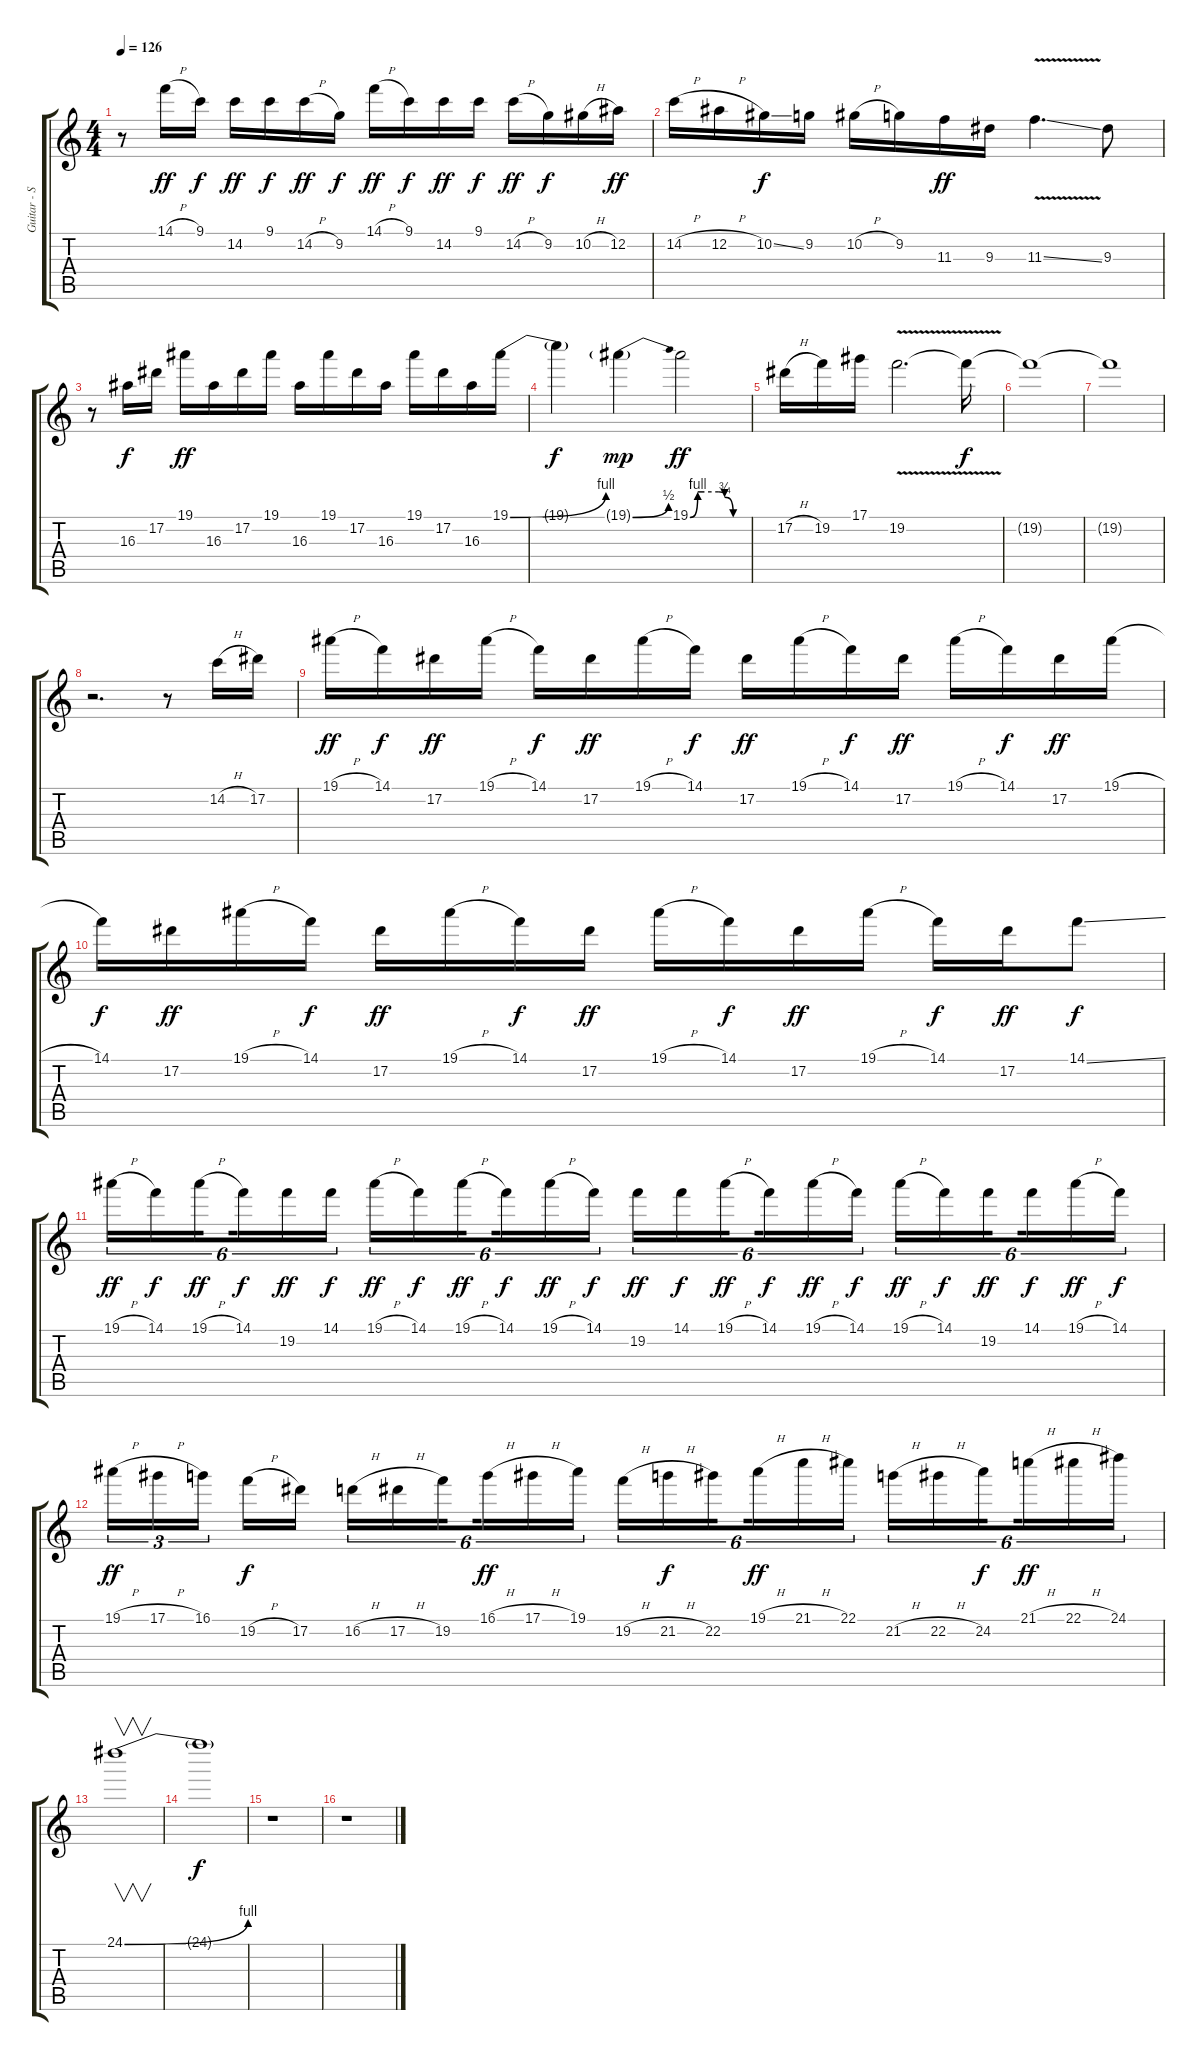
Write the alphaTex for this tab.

\track ("Guitar - Solo" "Guitar - S") {instrument overdrivenguitar}
\staff {score tabs}
\tuning (Eb4 Bb3 Gb3 Db3 Ab2 Eb2) {hide}
\ts (4 4)
\tempo 126
\clef g2
\ks c
r.8{dy f} 14.1{h}.16{dy ff} 9.1.16{dy f} 14.2.16{dy ff} 9.1.16{dy f} 14.2{h}.16{dy ff} 9.2.16{dy f} 14.1{h}.16{dy ff} 9.1.16{dy f} 14.2.16{dy ff} 9.1.16{dy f} 14.2{h}.16{dy ff} 9.2.16{dy f} 10.2{h}.16 12.2.16{dy ff} |
14.2{h}.16 12.2{h}.16 10.2{ss}.16{dy f} 9.2.16 10.2{h}.16 9.2.16 11.3.16{dy ff} 9.3.16 11.3{v ss}.4{d} 9.3.8 |
r.8 16.3.16{dy f} 17.2.16 19.1.16{dy ff} 16.3.16 17.2.16 19.1.16 16.3.16 19.1.16 17.2.16 16.3.16 19.1.16 17.2.16 16.3.16 19.1{be (bend 0 0 60 4)}.16 |
19.1{t}.4{dy f} 19.1{be (bend 0 0 60 2) g}.4{dy mp} 19.1{be (custom 0 0 8 4 15 4 30 4 36 3 45 0 60 0)}.2{dy ff} |
17.2{h}.16 19.2.16 17.1.16 19.2{v}.2{d} 19.2{t}.16{dy f} |
19.2{t}.1 |
19.2{t}.1 |
r.2{d} r.8 14.2{h}.16 17.2.16 |
19.1{h}.16{dy ff} 14.1.16{dy f} 17.2.16{dy ff} 19.1{h}.16 14.1.16{dy f} 17.2.16{dy ff} 19.1{h}.16 14.1.16{dy f} 17.2.16{dy ff} 19.1{h}.16 14.1.16{dy f} 17.2.16{dy ff} 19.1{h}.16 14.1.16{dy f} 17.2.16{dy ff} 19.1{h}.16 |
14.1.16{dy f} 17.2.16{dy ff} 19.1{h}.16 14.1.16{dy f} 17.2.16{dy ff} 19.1{h}.16 14.1.16{dy f} 17.2.16{dy ff} 19.1{h}.16 14.1.16{dy f} 17.2.16{dy ff} 19.1{h}.16 14.1.16{dy f} 17.2.16{dy ff} 14.1{ss}.8{dy f} |
19.1{h}.16{tu (6 4) dy ff} 14.1.16{tu (6 4) dy f} 19.1{h}.16{tu (6 4) dy ff beam splitsecondary} 14.1.16{tu (6 4) dy f} 19.2.16{tu (6 4) dy ff} 14.1.16{tu (6 4) dy f} 19.1{h}.16{tu (6 4) dy ff} 14.1.16{tu (6 4) dy f} 19.1{h}.16{tu (6 4) dy ff beam splitsecondary} 14.1.16{tu (6 4) dy f} 19.1{h}.16{tu (6 4) dy ff} 14.1.16{tu (6 4) dy f} 19.2.16{tu (6 4) dy ff} 14.1.16{tu (6 4) dy f} 19.1{h}.16{tu (6 4) dy ff beam splitsecondary} 14.1.16{tu (6 4) dy f} 19.1{h}.16{tu (6 4) dy ff} 14.1.16{tu (6 4) dy f} 19.1{h}.16{tu (6 4) dy ff} 14.1.16{tu (6 4) dy f} 19.2.16{tu (6 4) dy ff beam splitsecondary} 14.1.16{tu (6 4) dy f} 19.1{h}.16{tu (6 4) dy ff} 14.1.16{tu (6 4) dy f} |
19.1{h}.16{tu (3 2) dy ff} 17.1{h}.16{tu (3 2)} 16.1.16{tu (3 2) beam splitsecondary} 19.2{h}.16{dy f} 17.2.16 16.2{h}.16{tu (6 4)} 17.2{h}.16{tu (6 4)} 19.2.16{tu (6 4) beam splitsecondary} 16.1{h}.16{tu (6 4) dy ff} 17.1{h}.16{tu (6 4)} 19.1.16{tu (6 4)} 19.2{h}.16{tu (6 4)} 21.2{h}.16{tu (6 4) dy f} 22.2.16{tu (6 4) beam splitsecondary} 19.1{h}.16{tu (6 4) dy ff} 21.1{h}.16{tu (6 4)} 22.1.16{tu (6 4)} 21.2{h}.16{tu (6 4)} 22.2{h}.16{tu (6 4)} 24.2.16{tu (6 4) dy f beam splitsecondary} 21.1{h}.16{tu (6 4) dy ff} 22.1{h}.16{tu (6 4)} 24.1.16{tu (6 4)} |
24.1{be (bend 0 0 60 4)}.1{v} |
24.1{t}.1{dy f} |
r.1 |
r.1
